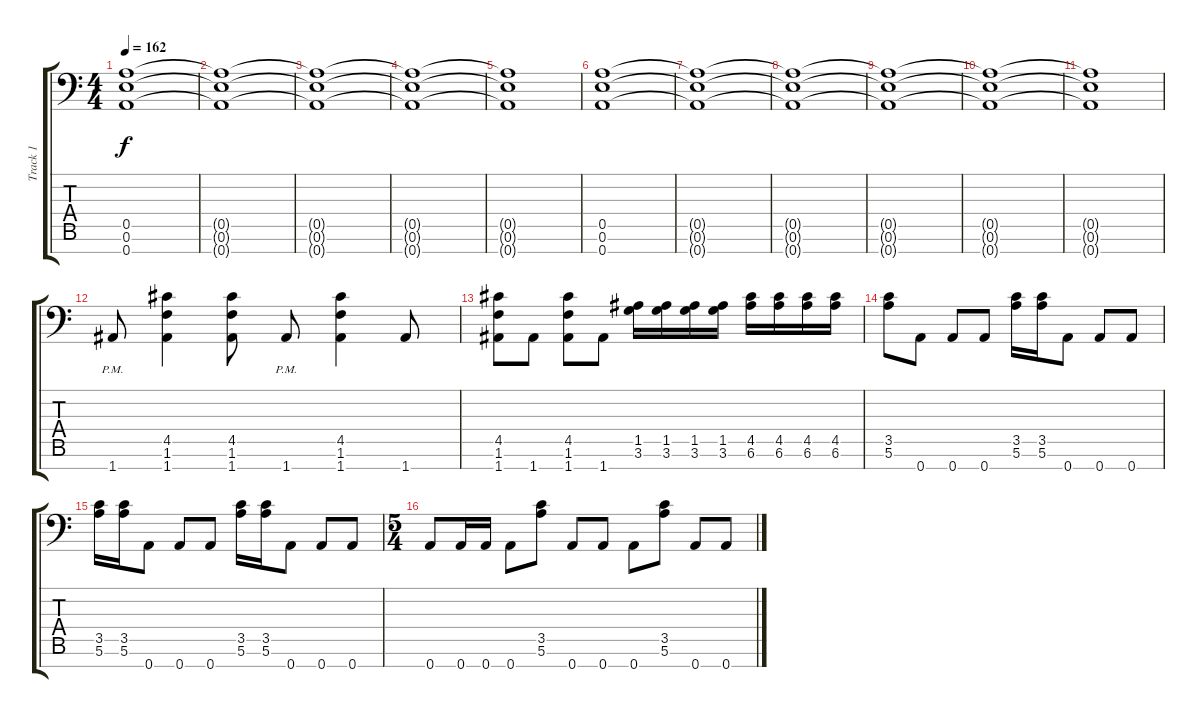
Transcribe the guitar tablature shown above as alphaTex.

\track ("Track 1" "Track 1") {instrument distortionguitar}
\staff {score tabs}
\tuning (E4 B3 G3 D3 A2 E2 A1) {hide}
\ts (4 4)
\tempo 162
\clef f4
\ks c
(0.5{t} 0.6{t} 0.7{t}).1{dy f} |
(0.5{t} 0.6{t} 0.7{t}).1 |
(0.5{t} 0.6{t} 0.7{t}).1 |
(0.5{t} 0.6{t} 0.7{t}).1 |
(0.5{t} 0.6{t} 0.7{t}).1 |
(0.5 0.6 0.7).1 |
(0.5{t} 0.6{t} 0.7{t}).1 |
(0.5{t} 0.6{t} 0.7{t}).1 |
(0.5{t} 0.6{t} 0.7{t}).1 |
(0.5{t} 0.6{t} 0.7{t}).1 |
(0.5{t} 0.6{t} 0.7{t}).1 |
1.7{pm}.8 (4.5 1.6 1.7).4 (4.5 1.6 1.7).8 1.7{pm}.8 (4.5 1.6 1.7).4 1.7.8 |
(4.5 1.6 1.7).8 1.7.8 (4.5 1.6 1.7).8 1.7.8 (1.5 3.6).16 (1.5 3.6).16 (1.5 3.6).16 (1.5 3.6).16 (4.5 6.6).16 (4.5 6.6).16 (4.5 6.6).16 (4.5 6.6).16 |
(3.5 5.6).8 0.7.8 0.7.8 0.7.8 (3.5 5.6).16 (3.5 5.6).16 0.7.8 0.7.8 0.7.8 |
(3.5 5.6).16 (3.5 5.6).16 0.7.8 0.7.8 0.7.8 (3.5 5.6).16 (3.5 5.6).16 0.7.8 0.7.8 0.7.8 |
\ts (5 4)
0.7.8 0.7.16 0.7.16 0.7.8 (3.5 5.6).8 0.7.8 0.7.8 0.7.8 (3.5 5.6).8 0.7.8 0.7.8
